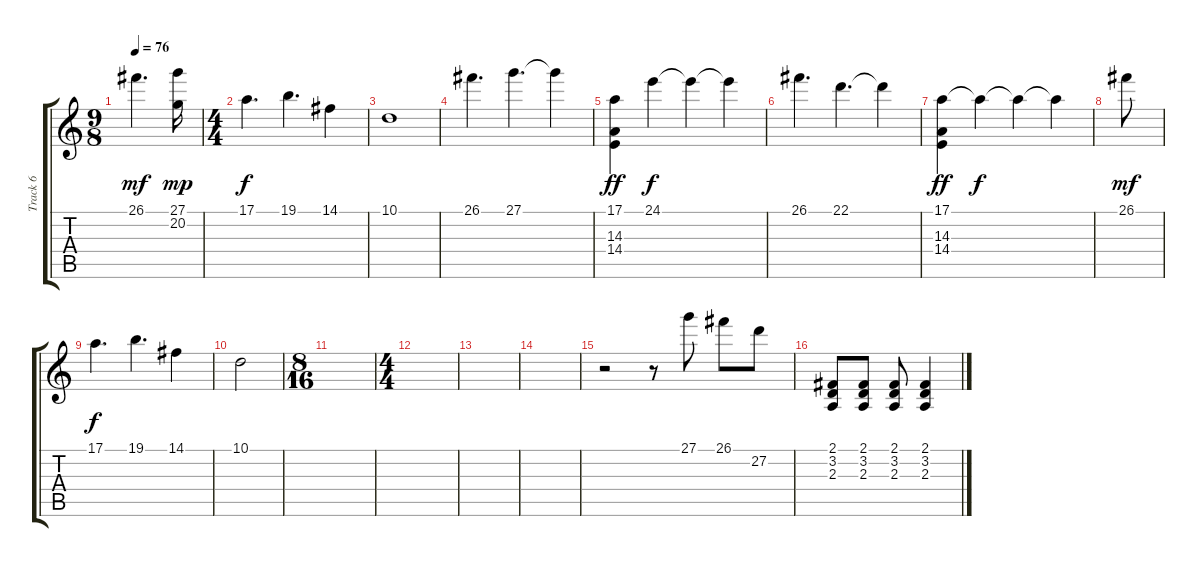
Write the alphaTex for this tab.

\track ("Track 6" "Track 6") {instrument fx5brightness}
\staff {score tabs}
\tuning (E4 B3 G3 D3 A2 E2) {hide}
\ts (9 8)
\tempo 76
\clef g2
\ks c
26.1.4{d dy mf} (27.1 20.2).16{dy mp} |
\ts (4 4)
17.1.4{d dy f} 19.1.4{d} 14.1.4 |
10.1.1 |
26.1.4{d instrument fx7echoes} 27.1.4{d} 27.1{t}.4 |
(17.1 14.3 14.4).4{dy ff} 24.1.4{dy f} 24.1{t}.4 24.1{t}.4 |
26.1.4{d} 22.1.4{d} 22.1{t}.4 |
(17.1 14.3 14.4).4{dy ff} 17.1{t}.4{dy f} 17.1{t}.4 17.1{t}.4 |
26.1.8{dy mf} |
17.1.4{d dy f} 19.1.4{d} 14.1.4 |
10.1.2 |
\ts (8 16)
|
\ts (4 4)
|
|
|
r.2{volume 9 balance 13 instrument musicbox} r.8 27.1.8 26.1.8 27.2.8 |
(2.1 3.2 2.3).8{volume 7 balance 8 instrument fx5brightness} (2.1 3.2 2.3).8 (2.1 3.2 2.3).8 (2.1 3.2 2.3).4
